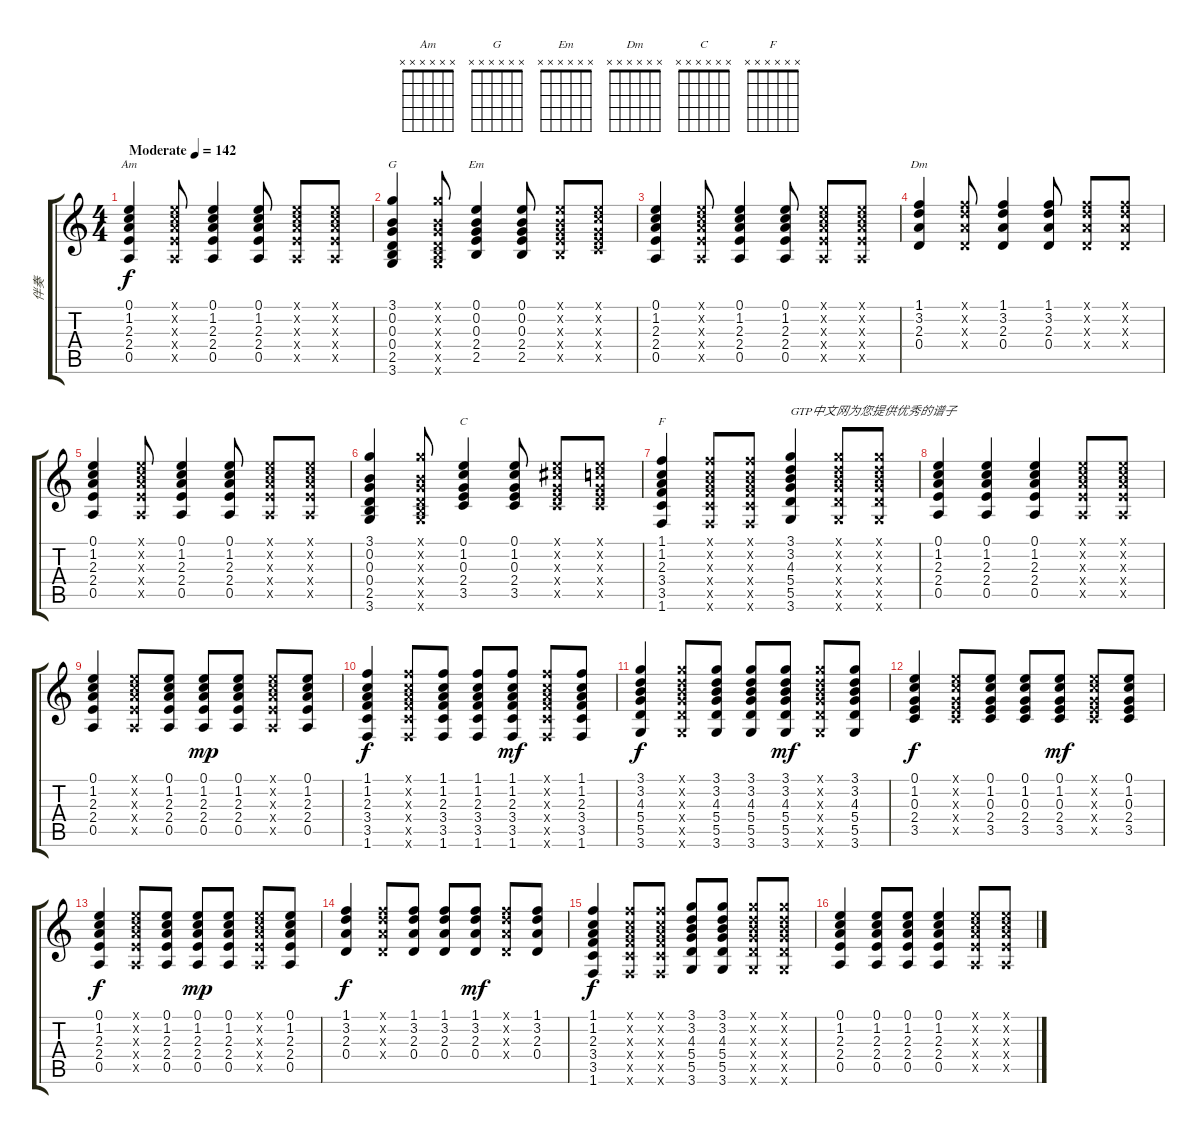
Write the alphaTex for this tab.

\track ("伴奏" "伴奏") {instrument electricguitarjazz}
\staff {score tabs}
\tuning (E4 B3 G3 D3 A2 E2) {hide}
\chord ("Am" x x x x x x)
\chord ("G" x x x x x x)
\chord ("Em" x x x x x x)
\chord ("Dm" x x x x x x)
\chord ("C" x x x x x x)
\chord ("F" x x x x x x)
\ts (4 4)
\tempo (142 "Moderate")
\clef g2
\ks c
(0.1 1.2 2.3 2.4 0.5).4{ch "Am" dy f instrument electricguitarjazz} (0.1{x} 1.2{x} 2.3{x} 2.4{x} 0.5{x}).8 (0.1 1.2 2.3 2.4 0.5).4 (0.1 1.2 2.3 2.4 0.5).8 (0.1{x} 1.2{x} 2.3{x} 2.4{x} 0.5{x}).8 (0.1{x} 1.2{x} 2.3{x} 2.4{x} 0.5{x}).8 |
(3.1 0.2 0.3 0.4 2.5 3.6).4{ch "G"} (3.1{x} 0.2{x} 0.3{x} 0.4{x} 2.5{x} 3.6{x}).8 (0.1 0.2 0.3 2.4 2.5).4{ch "Em"} (0.1 0.2 0.3 2.4 2.5).8 (0.1{x} 0.2{x} 0.3{x} 2.4{x} 2.5{x}).8 (0.1{x} 1.2{x} 0.3{x} 2.4{x} 3.5{x}).8 |
(0.1 1.2 2.3 2.4 0.5).4 (0.1{x} 1.2{x} 2.3{x} 2.4{x} 0.5{x}).8 (0.1 1.2 2.3 2.4 0.5).4 (0.1 1.2 2.3 2.4 0.5).8 (0.1{x} 1.2{x} 2.3{x} 2.4{x} 0.5{x}).8 (0.1{x} 1.2{x} 2.3{x} 2.4{x} 0.5{x}).8 |
(1.1 3.2 2.3 0.4).4{ch "Dm"} (1.1{x} 3.2{x} 2.3{x} 0.4{x}).8 (1.1 3.2 2.3 0.4).4 (1.1 3.2 2.3 0.4).8 (1.1{x} 3.2{x} 2.3{x} 0.4{x}).8 (1.1{x} 3.2{x} 2.3{x} 0.4{x}).8 |
(0.1 1.2 2.3 2.4 0.5).4 (0.1{x} 1.2{x} 2.3{x} 2.4{x} 0.5{x}).8 (0.1 1.2 2.3 2.4 0.5).4 (0.1 1.2 2.3 2.4 0.5).8 (0.1{x} 1.2{x} 2.3{x} 2.4{x} 0.5{x}).8 (0.1{x} 1.2{x} 2.3{x} 2.4{x} 0.5{x}).8 |
(3.1 0.2 0.3 0.4 2.5 3.6).4 (3.1{x} 0.2{x} 0.3{x} 0.4{x} 2.5{x} 3.6{x}).8 (0.1 1.2 0.3 2.4 3.5).4{ch "C"} (0.1 1.2 0.3 2.4 3.5).8 (0.1{x} 2.2{x} 0.3{x} 2.4{x} 3.5{x}).8 (0.1{x} 1.2{x} 0.3{x} 2.4{x} 3.5{x}).8 |
(1.1 1.2 2.3 3.4 3.5 1.6).4{ch "F"} (1.1{x} 1.2{x} 2.3{x} 3.4{x} 3.5{x} 1.6{x}).8 (1.1{x} 1.2{x} 2.3{x} 3.4{x} 3.5{x} 1.6{x}).8 (3.1 3.2 4.3 5.4 5.5 3.6).4{txt "GTP中文网为您提供优秀的谱子"} (3.1{x} 3.2{x} 4.3{x} 5.4{x} 5.5{x} 3.6{x}).8 (3.1{x} 3.2{x} 4.3{x} 5.4{x} 5.5{x} 3.6{x}).8 |
(0.1 1.2 2.3 2.4 0.5).4 (0.1 1.2 2.3 2.4 0.5).4 (0.1 1.2 2.3 2.4 0.5).4 (0.1{x} 1.2{x} 2.3{x} 2.4{x} 0.5{x}).8 (0.1{x} 1.2{x} 2.3{x} 2.4{x} 0.5{x}).8 |
(0.1 1.2 2.3 2.4 0.5).4 (0.1{x} 1.2{x} 2.3{x} 2.4{x} 0.5{x}).8 (0.1 1.2 2.3 2.4 0.5).8 (0.1 1.2 2.3 2.4 0.5).8{dy mp} (0.1 1.2 2.3 2.4 0.5).8 (0.1{x} 1.2{x} 2.3{x} 2.4{x} 0.5{x}).8 (0.1 1.2 2.3 2.4 0.5).8 |
(1.1 1.2 2.3 3.4 3.5 1.6).4{dy f} (1.1{x} 1.2{x} 2.3{x} 3.4{x} 3.5{x} 1.6{x}).8 (1.1 1.2 2.3 3.4 3.5 1.6).8 (1.1 1.2 2.3 3.4 3.5 1.6).8 (1.1 1.2 2.3 3.4 3.5 1.6).8{dy mf} (1.1{x} 1.2{x} 2.3{x} 3.4{x} 3.5{x} 1.6{x}).8 (1.1 1.2 2.3 3.4 3.5 1.6).8 |
(3.1 3.2 4.3 5.4 5.5 3.6).4{dy f} (3.1{x} 3.2{x} 4.3{x} 5.4{x} 5.5{x} 3.6{x}).8 (3.1 3.2 4.3 5.4 5.5 3.6).8 (3.1 3.2 4.3 5.4 5.5 3.6).8 (3.1 3.2 4.3 5.4 5.5 3.6).8{dy mf} (3.1{x} 3.2{x} 4.3{x} 5.4{x} 5.5{x} 3.6{x}).8 (3.1 3.2 4.3 5.4 5.5 3.6).8 |
(0.1 1.2 0.3 2.4 3.5).4{dy f} (0.1{x} 1.2{x} 0.3{x} 2.4{x} 3.5{x}).8 (0.1 1.2 0.3 2.4 3.5).8 (0.1 1.2 0.3 2.4 3.5).8 (0.1 1.2 0.3 2.4 3.5).8{dy mf} (0.1{x} 1.2{x} 0.3{x} 2.4{x} 3.5{x}).8 (0.1 1.2 0.3 2.4 3.5).8 |
(0.1 1.2 2.3 2.4 0.5).4{dy f} (0.1{x} 1.2{x} 2.3{x} 2.4{x} 0.5{x}).8 (0.1 1.2 2.3 2.4 0.5).8 (0.1 1.2 2.3 2.4 0.5).8{dy mp} (0.1 1.2 2.3 2.4 0.5).8 (0.1{x} 1.2{x} 2.3{x} 2.4{x} 0.5{x}).8 (0.1 1.2 2.3 2.4 0.5).8 |
(1.1 3.2 2.3 0.4).4{dy f} (1.1{x} 3.2{x} 2.3{x} 0.4{x}).8 (1.1 3.2 2.3 0.4).8 (1.1 3.2 2.3 0.4).8 (1.1 3.2 2.3 0.4).8{dy mf} (1.1{x} 3.2{x} 2.3{x} 0.4{x}).8 (1.1 3.2 2.3 0.4).8 |
(1.1 1.2 2.3 3.4 3.5 1.6).4{dy f} (1.1{x} 1.2{x} 2.3{x} 3.4{x} 3.5{x} 1.6{x}).8 (1.1{x} 1.2{x} 2.3{x} 3.4{x} 3.5{x} 1.6{x}).8 (3.1 3.2 4.3 5.4 5.5 3.6).8 (3.1 3.2 4.3 5.4 5.5 3.6).8 (3.1{x} 3.2{x} 4.3{x} 5.4{x} 5.5{x} 3.6{x}).8 (3.1{x} 3.2{x} 4.3{x} 5.4{x} 5.5{x} 3.6{x}).8 |
(0.1 1.2 2.3 2.4 0.5).4 (0.1 1.2 2.3 2.4 0.5).8 (0.1 1.2 2.3 2.4 0.5).8 (0.1 1.2 2.3 2.4 0.5).4 (0.1{x} 1.2{x} 2.3{x} 2.4{x} 0.5{x}).8 (0.1{x} 1.2{x} 2.3{x} 2.4{x} 0.5{x}).8
